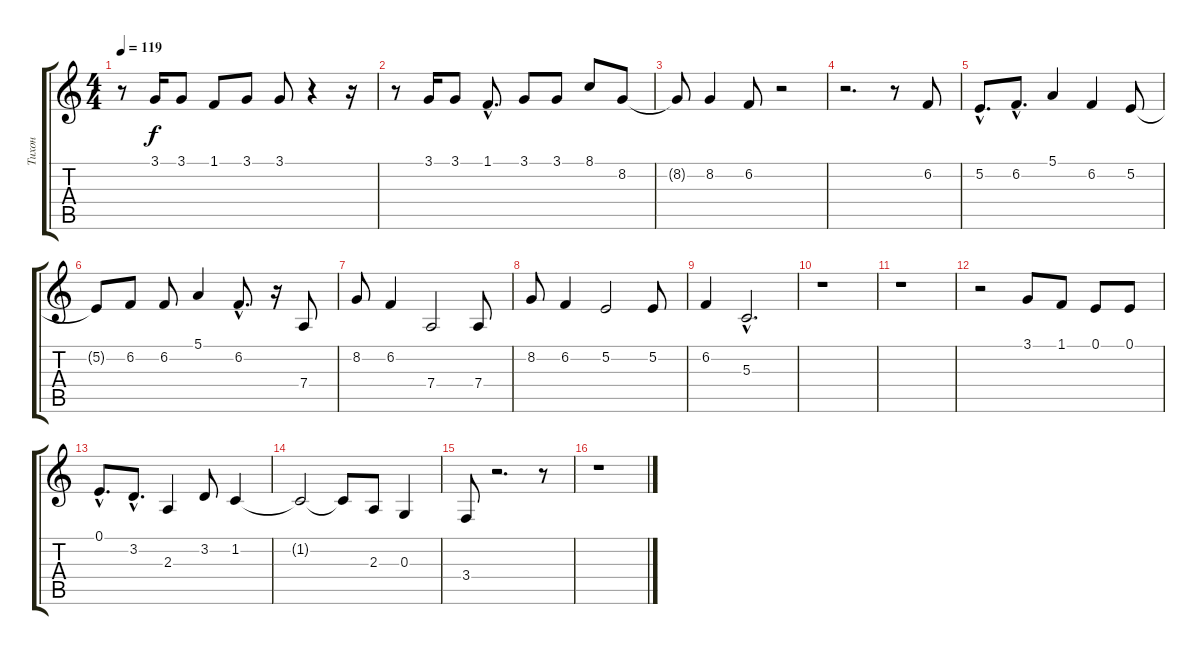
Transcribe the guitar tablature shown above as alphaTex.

\track ("Тихон" "Тихон") {instrument tenorsax}
\staff {score tabs}
\tuning (E4 B3 G3 D3 A2 E2) {hide}
\ts (4 4)
\tempo 119
\clef g2
\ks c
r.8{dy f} 3.1.16 3.1.8 1.1.8 3.1.8 3.1.8 r.4 r.16 |
r.8 3.1.16 3.1.8 1.1{hac}.8{d} 3.1.8 3.1.8 8.1.8 8.2.8 |
8.2{t}.8 8.2.4 6.2.8 r.2 |
r.2{d} r.8 6.2.8 |
5.2{hac}.8{d} 6.2{hac}.8{d} 5.1.4 6.2.4 5.2.8 |
5.2{t}.8 6.2.8 6.2.8 5.1.4 6.2{hac}.8{d} r.16 7.4.8 |
8.2.8 6.2.4 7.4.2 7.4.8 |
8.2.8 6.2.4 5.2.2 5.2.8 |
6.2.4 5.3{hac}.2{d} |
r.1 |
r.1 |
r.2 3.1.8 1.1.8 0.1.8 0.1.8 |
0.1{hac}.8{d} 3.2{hac}.8{d} 2.3.4 3.2.8 1.2.4 |
1.2{t}.2 1.2{t}.8 2.3.8 0.3.4 |
3.4.8 r.2{d} r.8 |
r.1
